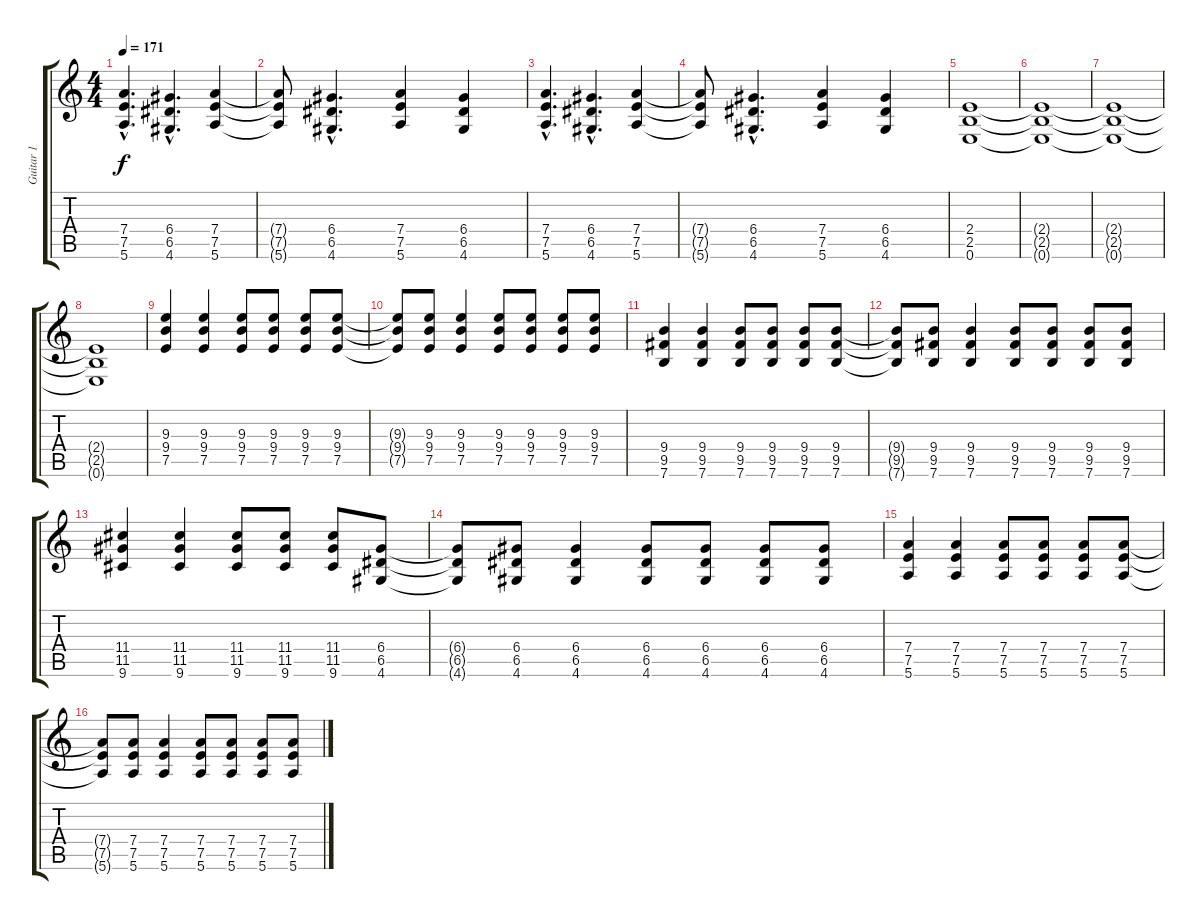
\track ("Guitar 1" "Guitar 1") {instrument overdrivenguitar}
\staff {score tabs}
\tuning (E4 B3 G3 D3 A2 E2) {hide}
\ts (4 4)
\tempo 171
\clef g2
\ks c
(7.4{hac} 7.5{hac} 5.6{hac}).4{d dy f} (6.4{hac} 6.5{hac} 4.6{hac}).4{d} (7.4 7.5 5.6).4 |
(7.4{t} 7.5{t} 5.6{t}).8 (6.4{hac} 6.5{hac} 4.6{hac}).4{d} (7.4 7.5 5.6).4 (6.4 6.5 4.6).4 |
(7.4{hac} 7.5{hac} 5.6{hac}).4{d} (6.4{hac} 6.5{hac} 4.6{hac}).4{d} (7.4 7.5 5.6).4 |
(7.4{t} 7.5{t} 5.6{t}).8 (6.4{hac} 6.5{hac} 4.6{hac}).4{d} (7.4 7.5 5.6).4 (6.4 6.5 4.6).4 |
(2.4 2.5 0.6).1 |
(2.4{t} 2.5{t} 0.6{t}).1 |
(2.4{t} 2.5{t} 0.6{t}).1 |
(2.4{t} 2.5{t} 0.6{t}).1 |
(9.3 9.4 7.5).4 (9.3 9.4 7.5).4 (9.3 9.4 7.5).8 (9.3 9.4 7.5).8 (9.3 9.4 7.5).8 (9.3 9.4 7.5).8 |
(9.3{t} 9.4{t} 7.5{t}).8 (9.3 9.4 7.5).8 (9.3 9.4 7.5).4 (9.3 9.4 7.5).8 (9.3 9.4 7.5).8 (9.3 9.4 7.5).8 (9.3 9.4 7.5).8 |
(9.4 9.5 7.6).4 (9.4 9.5 7.6).4 (9.4 9.5 7.6).8 (9.4 9.5 7.6).8 (9.4 9.5 7.6).8 (9.4 9.5 7.6).8 |
(9.4{t} 9.5{t} 7.6{t}).8 (9.4 9.5 7.6).8 (9.4 9.5 7.6).4 (9.4 9.5 7.6).8 (9.4 9.5 7.6).8 (9.4 9.5 7.6).8 (9.4 9.5 7.6).8 |
(11.4 11.5 9.6).4 (11.4 11.5 9.6).4 (11.4 11.5 9.6).8 (11.4 11.5 9.6).8 (11.4 11.5 9.6).8 (6.4 6.5 4.6).8 |
(6.4{t} 6.5{t} 4.6{t}).8 (6.4 6.5 4.6).8 (6.4 6.5 4.6).4 (6.4 6.5 4.6).8 (6.4 6.5 4.6).8 (6.4 6.5 4.6).8 (6.4 6.5 4.6).8 |
(7.4 7.5 5.6).4 (7.4 7.5 5.6).4 (7.4 7.5 5.6).8 (7.4 7.5 5.6).8 (7.4 7.5 5.6).8 (7.4 7.5 5.6).8 |
(7.4{t} 7.5{t} 5.6{t}).8 (7.4 7.5 5.6).8 (7.4 7.5 5.6).4 (7.4 7.5 5.6).8 (7.4 7.5 5.6).8 (7.4 7.5 5.6).8 (7.4 7.5 5.6).8
